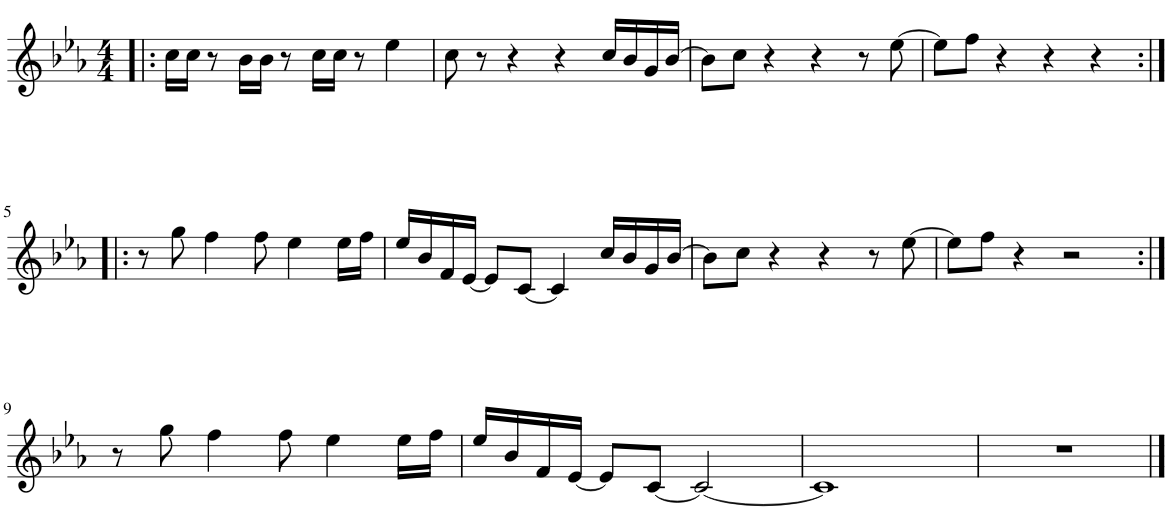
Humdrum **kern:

**kern
*part1
*staff1
*I"Piano
*I'Pno.
*clefG2
*k[b-e-a-]
*M4/4
=1!|:
16cc\LL
16cc\JJ
8r
16b-\LL
16b-\JJ
8r
16cc\LL
16cc\JJ
8r
4ee-\
=2
8cc\
8r
4r
4r
16cc/LL
16b-/
16g/
[16b-/JJ
=3
8b-\L]
8cc\J
4r
4r
8r
[8ee-\
=4
8ee-\L]
8ff\J
4r
4r
4r
!!LO:LB:g=z
=5:|!|:
8r
8gg\
4ff\
8ff\
4ee-\
16ee-\LL
16ff\JJ
=6
16ee-/LL
16b-/
16f/
[16e-/JJ
8e-/L]
[8c/J
4c/]
16cc/LL
16b-/
16g/
[16b-/JJ
=7
8b-\L]
8cc\J
4r
4r
8r
[8ee-\
=8
8ee-\L]
8ff\J
4r
2r
!!LO:LB:g=z
=9:|!
8r
8gg\
4ff\
8ff\
4ee-\
16ee-\LL
16ff\JJ
=10
16ee-/LL
16b-/
16f/
[16e-/JJ
8e-/L]
[8c/J
2c/_
=11
1c]
=12
1r
==
*-
